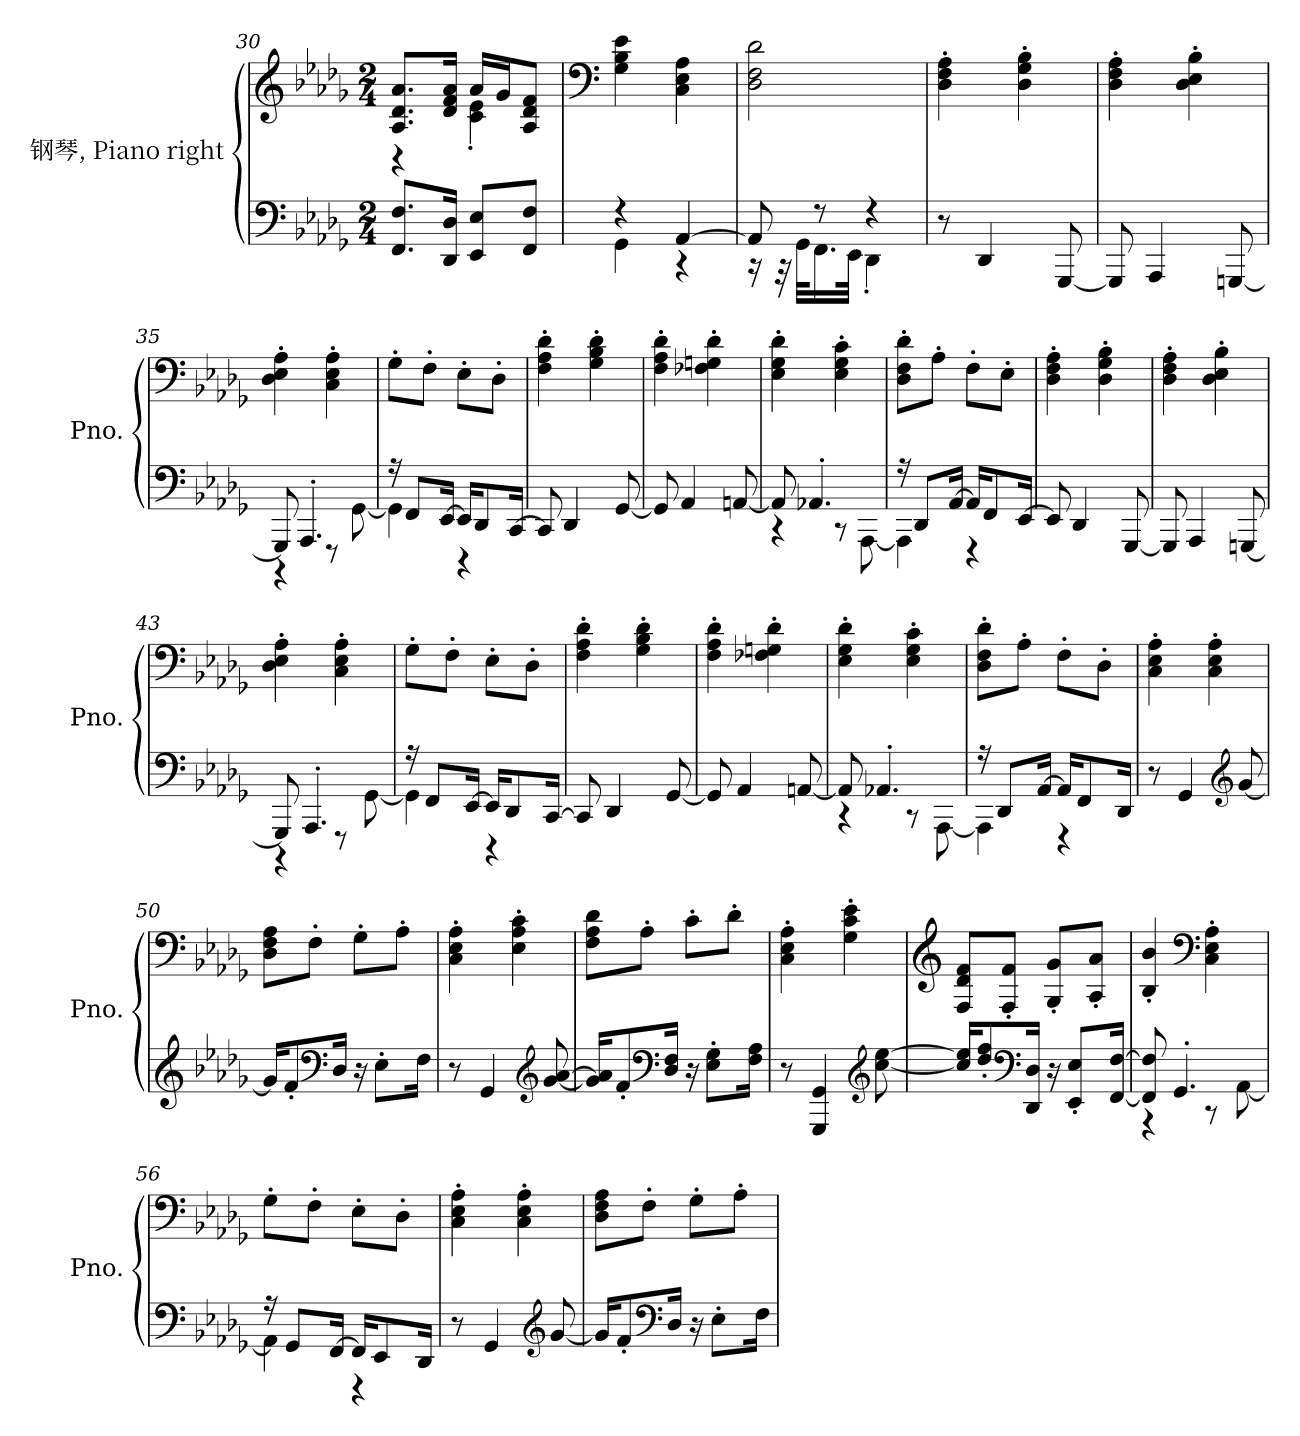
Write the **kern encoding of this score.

**kern	**kern
*part1	*part1
*staff2	*staff1
*I"钢琴, Piano right	*
*I'Pno.	*
*clefF4	*clefG2
*k[b-e-a-d-g-]	*k[b-e-a-d-g-]
*M2/4	*M2/4
*MM41	*MM41
=30	=30
*	*^
8.FF/ 8.F/L	8.A-/ 8.d-/ 8.a-/L	4r
*	*MM42	*
16DD-/ 16D-/Jk	16d-/ 16f/ 16a-/Jk	.
*	*MM47	*
8EE-/ 8E-/L	16a-/LL	4c\' 4e-\'
*	*MM44	*
.	16g-/J	.
8FF/ 8F/J	8A-/ 8d-/ 8f/J	.
*	*v	*v
=31	=31
*	*clefF4
*	*MM42
*^	*
4r	4GG-\	4G-\ 4B-\ 4e-\
*	*	*MM41
[4AA-/	4r	4C\ 4E-\ 4A-\
=32	=32	=32
*	*	*MM46
8AA-/]	16r	2D-\ 2F\ 2d-\
.	32r	.
.	32GG-\KLL	.
8r	16.FF\	.
.	32EE-\JJk	.
4r	4DD-'\	.
*v	*v	*
=33	=33
*	*MM46
8r	4D-\' 4F\' 4A-\'
4DD-/	.
*	*MM46
.	4D-\' 4G-\' 4B-\'
[8GGG-/	.
=34	=34
*	*MM48
8GGG-/]	4D-\' 4F\' 4A-\'
4AAA-/	.
.	4D-\' 4E-\' 4B-\'
[8GGGn/	.
!!LO:PB:g=z
=35	=35
*	*MM47
*^	*
8GGG/]	4r	4D-\' 4E-\' 4A-\'
4.AAA-'/	.	.
*	*	*MM47
.	8r	4C\' 4E-\' 4A-\'
.	[8GG-\	.
=36	=36	=36
16r	4GG-\]	8G-'\L
8FF/L	.	.
.	.	8F'\J
[16EE-/Jk	.	.
16EE-/KL]	4r	8E-'\L
8DD-/	.	.
.	.	8D-'\J
[16CC/Jk	.	.
*v	*v	*
=37	=37
8CC/]	4F\' 4A-\' 4d-\'
4DD-/	.
*	*MM47
.	4G-\' 4B-\' 4d-\'
[8GG-/	.
=38	=38
*	*MM48
8GG-/]	4F\' 4A-\' 4d-\'
4AA-/	.
.	4F-X\' 4Gn\' 4d-\'
[8AAn/	.
=39	=39
*	*MM47
*^	*
8AA/]	4r	4E-\' 4G-\' 4d-\'
4.AA-X'/	.	.
*	*	*MM47
.	8r	4E-\' 4G-\' 4c\'
.	[8AAA-\	.
=40	=40	=40
16r	4AAA-\]	8D-\' 8F\' 8d-\'L
8DD-/L	.	.
.	.	8A-'\J
[16AA-/Jk	.	.
16AA-/KL]	4r	8F'\L
8FF/	.	.
.	.	8E-'\J
[16EE-/Jk	.	.
*v	*v	*
!!LO:LB:g=z
=41	=41
8EE-/]	4D-\' 4F\' 4A-\'
4DD-/	.
*	*MM49
.	4D-\' 4G-\' 4B-\'
[8GGG-/	.
=42	=42
*	*MM49
8GGG-/]	4D-\' 4F\' 4A-\'
4AAA-/	.
.	4D-\' 4E-\' 4B-\'
[8GGGn/	.
=43	=43
*	*MM47
*^	*
8GGG/]	4r	4D-\' 4E-\' 4A-\'
4.AAA-'/	.	.
*	*	*MM47
.	8r	4C\' 4E-\' 4A-\'
.	[8GG-\	.
=44	=44	=44
*	*	*MM53
16r	4GG-\]	8G-'\L
8FF/L	.	.
*	*	*MM51
.	.	8F'\J
[16EE-/Jk	.	.
*	*	*MM50
16EE-/KL]	4r	8E-'\L
8DD-/	.	.
*	*	*MM48
.	.	8D-'\J
[16CC/Jk	.	.
*v	*v	*
=45	=45
8CC/]	4F\' 4A-\' 4d-\'
4DD-/	.
*	*MM48
.	4G-\' 4B-\' 4d-\'
[8GG-/	.
=46	=46
*	*MM49
8GG-/]	4F\' 4A-\' 4d-\'
4AA-/	.
.	4F-X\' 4Gn\' 4d-\'
[8AAn/	.
!!LO:LB:g=z
=47	=47
*	*MM48
*^	*
8AA/]	4r	4E-\' 4G-\' 4d-\'
4.AA-X'/	.	.
*	*	*MM47
.	8r	4E-\' 4G-\' 4c\'
.	[8AAA-\	.
=48	=48	=48
16r	4AAA-\]	8D-\' 8F\' 8d-\'L
8DD-/L	.	.
.	.	8A-'\J
[16AA-/Jk	.	.
16AA-/KL]	4r	8F'\L
8FF/	.	.
.	.	8D-'\J
16DD-/Jk	.	.
*v	*v	*
=49	=49
*	*MM50
8r	4C\' 4E-\' 4A-\'
4GG-/	.
*	*MM49
.	4C\' 4E-\' 4A-\'
*clefG2	*
[8g-/	.
=50	=50
16g-/KL]	8D-\ 8F\ 8A-\L
8f'/	.
.	8F'\J
*clefF4	*
16D-/Jk	.
16r	8G-'\L
8E-'\L	.
.	8A-'\J
16F\Jk	.
=51	=51
*	*MM50
8r	4C\' 4E-\' 4A-\'
4GG-/	.
*	*MM49
.	4E-\' 4A-\' 4c\'
*clefG2	*
[8g-/ [8a-/	.
!!LO:LB:g=z
=52	=52
16g-/] 16a-/]KL	8F\ 8A-\ 8d-\L
8f'/	.
.	8A-'\J
*clefF4	*
16D-/ 16F/Jk	.
16r	8c'\L
8E-\' 8G-\'L	.
.	8d-'\J
16F\ 16A-\Jk	.
=53	=53
*	*MM50
8r	4C\' 4E-\' 4A-\'
4GGG-/ 4GG-/	.
*	*MM49
.	4G-\' 4c\' 4e-\'
*clefG2	*
[8cc\ [8ee-\	.
=54	=54
*	*clefG2
16cc/] 16ee-/]KL	8F/ 8d-/ 8f/L
8dd-/' 8ff/'	.
.	8F/' 8f/'J
*clefF4	*
16DD-/ 16D-/Jk	.
16r	8G-/' 8g-/'L
8EE-/' 8E-/'L	.
.	8A-/' 8a-/'J
[16FF/ [16F/Jk	.
=55	=55
*	*MM47
*^	*
8FF/] 8F/]	4r	4B-/' 4b-/'
4.GG-'/	.	.
*	*	*clefF4
*	*	*MM49
.	8r	4C\' 4E-\' 4A-\'
.	[8AA-\	.
=56	=56	=56
16r	4AA-\]	8G-'\L
8GG-/L	.	.
.	.	8F'\J
[16FF/Jk	.	.
16FF/KL]	4r	8E-'\L
8EE-/	.	.
.	.	8D-'\J
16DD-/Jk	.	.
*v	*v	*
!!LO:LB:g=z
=57	=57
*	*MM50
8r	4C\' 4E-\' 4A-\'
4GG-/	.
*	*MM49
.	4C\' 4E-\' 4A-\'
*clefG2	*
[8g-/	.
=58	=58
16g-/KL]	8D-\ 8F\ 8A-\L
8f'/	.
.	8F'\J
*clefF4	*
16D-/Jk	.
*	*MM52
16r	8G-'\L
8E-'\L	.
.	8A-'\J
16F\Jk	.
=	=
*-	*-
